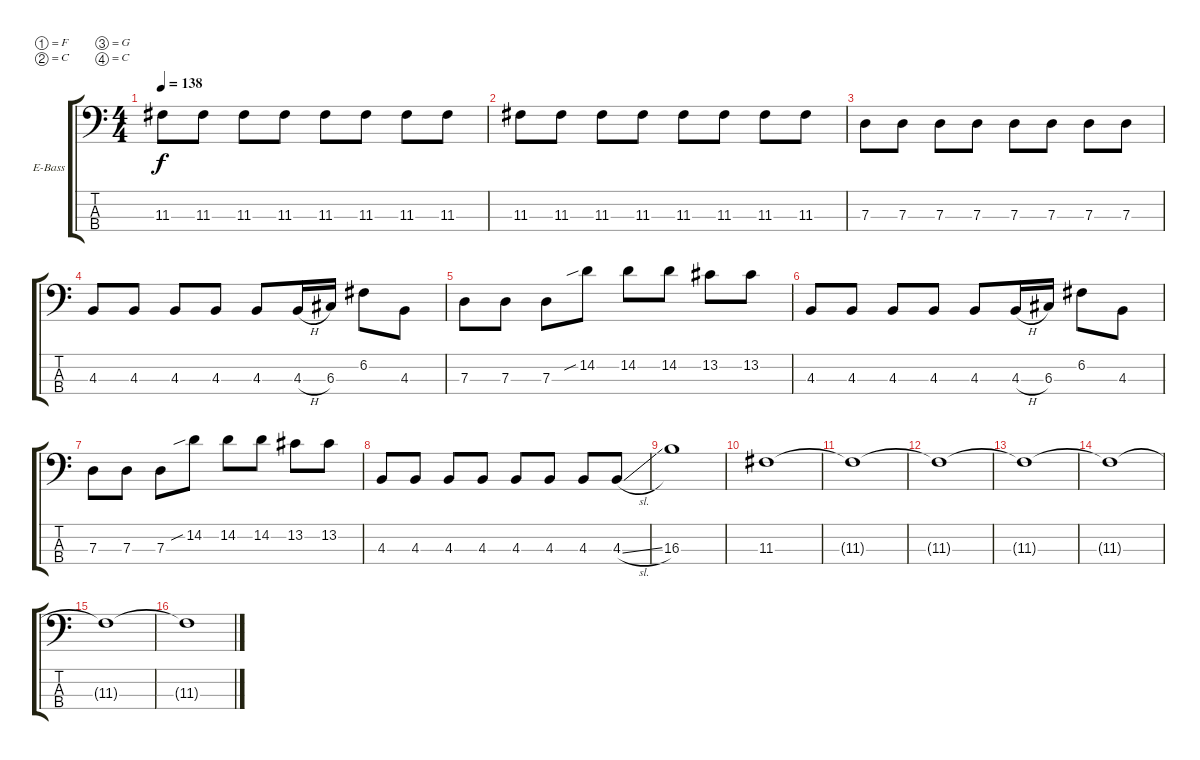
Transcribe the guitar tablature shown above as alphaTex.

\defaultSystemsLayout 4
\bracketExtendMode groupsimilarinstruments
\firstSystemTrackNameOrientation horizontal
\otherSystemsTrackNameOrientation horizontal
\track ("Electric Bass" "E-Bass") {instrument electricbassfinger}
\staff {score tabs}
\tuning (F2 C2 G1 C1)
\ts (4 4)
\tempo 138
\clef f4
\ks c
11.3.8{dy f} 11.3.8 11.3.8 11.3.8 11.3.8 11.3.8 11.3.8 11.3.8 |
11.3.8 11.3.8 11.3.8 11.3.8 11.3.8 11.3.8 11.3.8 11.3.8 |
7.3.8 7.3.8 7.3.8 7.3.8 7.3.8 7.3.8 7.3.8 7.3.8 |
4.3.8 4.3.8 4.3.8 4.3.8 4.3.8 4.3{h}.16 6.3.16 6.2.8 4.3.8 |
7.3.8 7.3.8 7.3.8 14.2{sib}.8 14.2.8 14.2.8 13.2.8 13.2.8 |
4.3.8 4.3.8 4.3.8 4.3.8 4.3.8 4.3{h}.16 6.3.16 6.2.8 4.3.8 |
7.3.8 7.3.8 7.3.8 14.2{sib}.8 14.2.8 14.2.8 13.2.8 13.2.8 |
4.3.8 4.3.8 4.3.8 4.3.8 4.3.8 4.3.8 4.3.8 4.3{sl}.8 |
16.3.1 |
11.3.1 |
11.3{t}.1 |
11.3{t}.1 |
11.3{t}.1 |
11.3{t}.1 |
11.3{t}.1 |
11.3{t}.1
